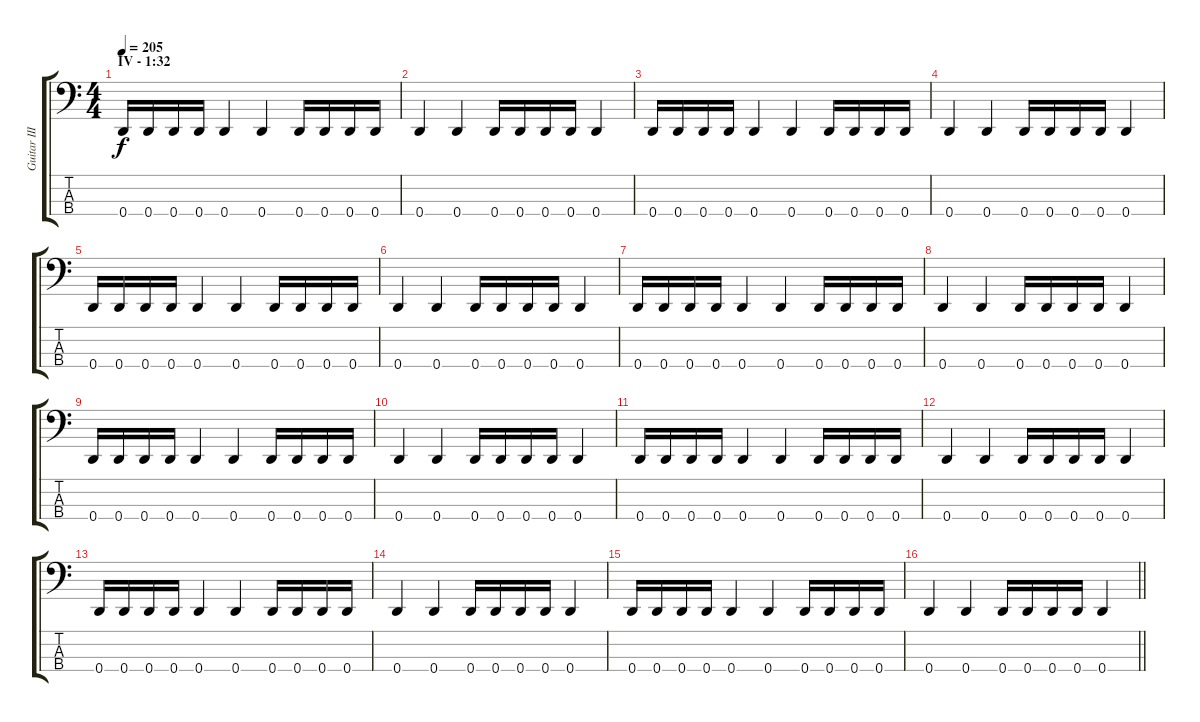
\track ("Guitar III - Bass" "Guitar III") {instrument electricbasspick}
\staff {score tabs}
\tuning (G2 D2 A1 D1) {hide}
\ts (4 4)
\section ("" "IV - 1:32")
\tempo 205
\clef f4
\ks c
0.4.16{dy f} 0.4.16 0.4.16 0.4.16 0.4.4 0.4.4 0.4.16 0.4.16 0.4.16 0.4.16 |
0.4.4 0.4.4 0.4.16 0.4.16 0.4.16 0.4.16 0.4.4 |
0.4.16 0.4.16 0.4.16 0.4.16 0.4.4 0.4.4 0.4.16 0.4.16 0.4.16 0.4.16 |
0.4.4 0.4.4 0.4.16 0.4.16 0.4.16 0.4.16 0.4.4 |
0.4.16 0.4.16 0.4.16 0.4.16 0.4.4 0.4.4 0.4.16 0.4.16 0.4.16 0.4.16 |
0.4.4 0.4.4 0.4.16 0.4.16 0.4.16 0.4.16 0.4.4 |
0.4.16 0.4.16 0.4.16 0.4.16 0.4.4 0.4.4 0.4.16 0.4.16 0.4.16 0.4.16 |
0.4.4 0.4.4 0.4.16 0.4.16 0.4.16 0.4.16 0.4.4 |
0.4.16 0.4.16 0.4.16 0.4.16 0.4.4 0.4.4 0.4.16 0.4.16 0.4.16 0.4.16 |
0.4.4 0.4.4 0.4.16 0.4.16 0.4.16 0.4.16 0.4.4 |
0.4.16 0.4.16 0.4.16 0.4.16 0.4.4 0.4.4 0.4.16 0.4.16 0.4.16 0.4.16 |
0.4.4 0.4.4 0.4.16 0.4.16 0.4.16 0.4.16 0.4.4 |
0.4.16 0.4.16 0.4.16 0.4.16 0.4.4 0.4.4 0.4.16 0.4.16 0.4.16 0.4.16 |
0.4.4 0.4.4 0.4.16 0.4.16 0.4.16 0.4.16 0.4.4 |
0.4.16 0.4.16 0.4.16 0.4.16 0.4.4 0.4.4 0.4.16 0.4.16 0.4.16 0.4.16 |
\barLineRight lightlight
0.4.4 0.4.4 0.4.16 0.4.16 0.4.16 0.4.16 0.4.4
